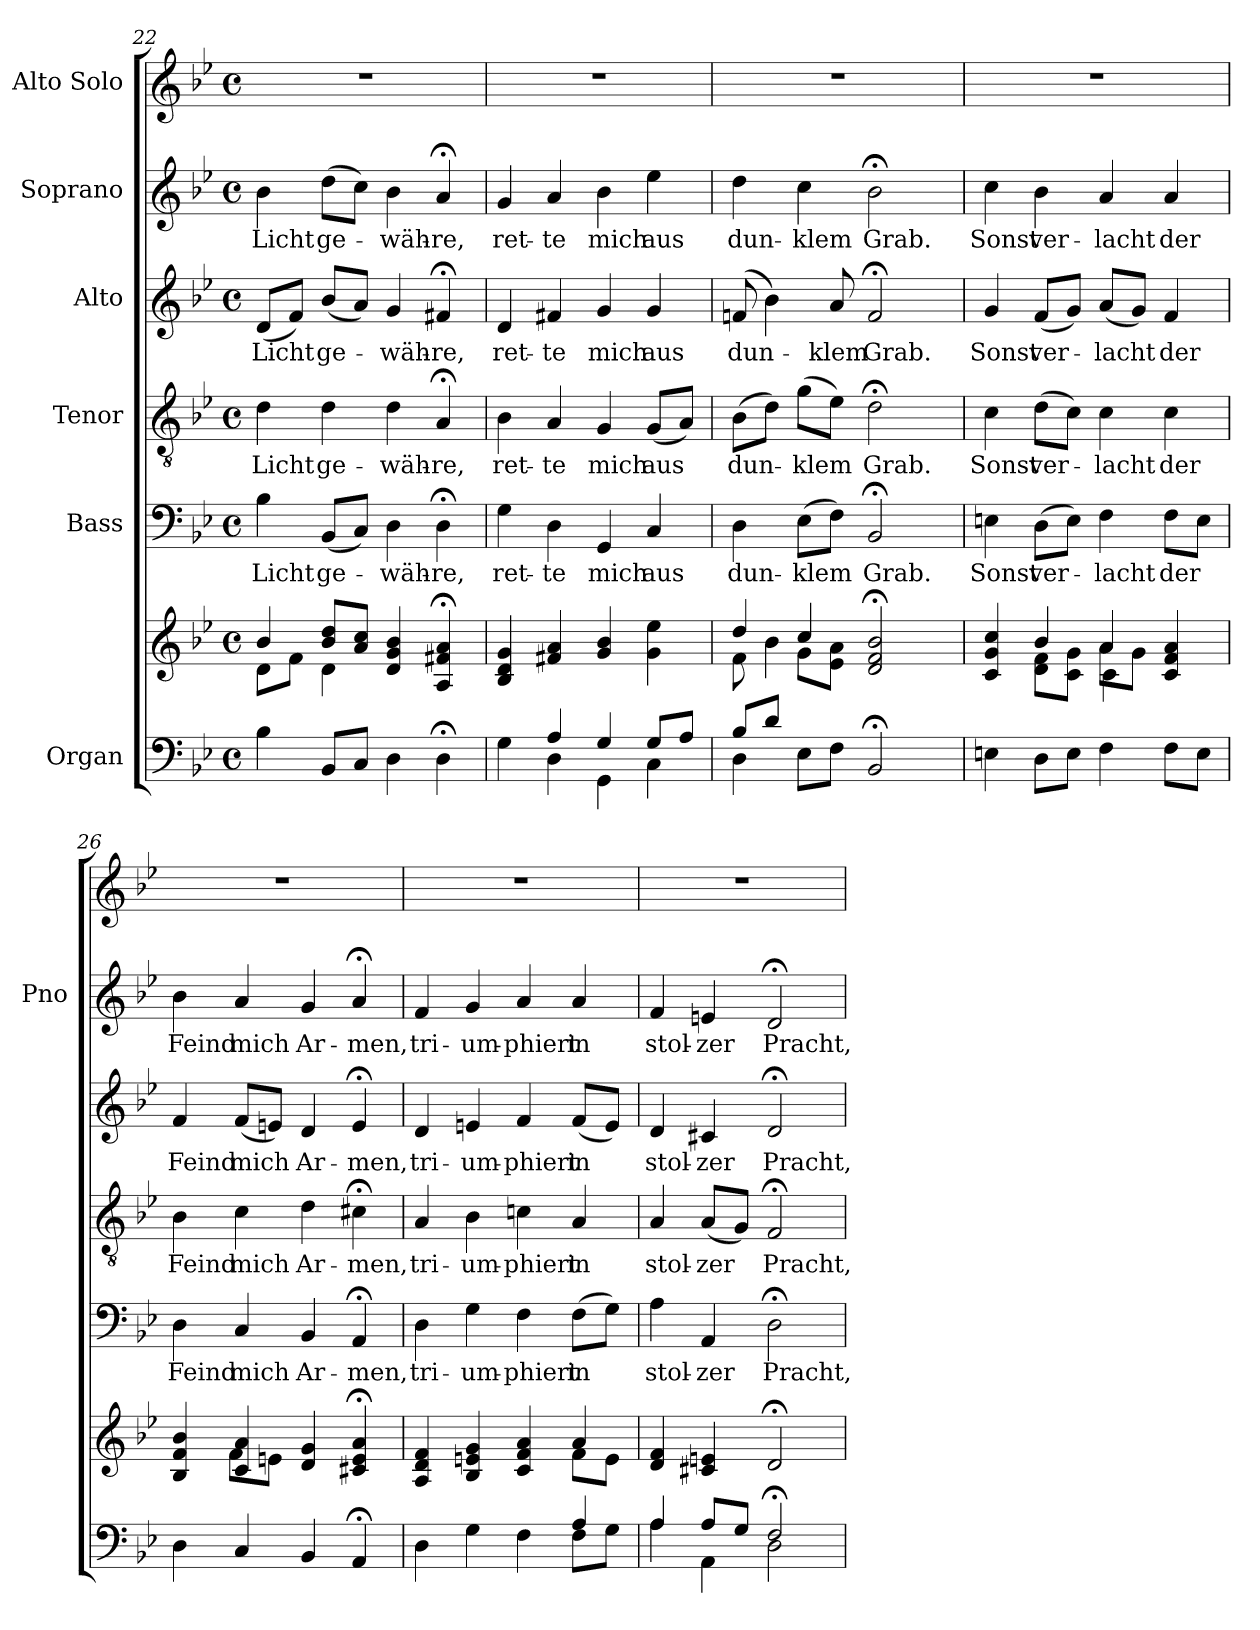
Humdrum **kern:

**kern	**kern	**kern	**text	**kern	**text	**kern	**text	**kern	**text	**kern
*part6	*part6	*part5	*part5	*part4	*part4	*part3	*part3	*part2	*part2	*part1
*staff7	*staff6	*staff5	*staff5	*staff4	*staff4	*staff3	*staff3	*staff2	*staff2	*staff1
*I"Organ	*	*I"Bass	*	*I"Tenor	*	*I"Alto	*	*I"Soprano	*	*I"Alto Solo
*	*	*	*	*	*	*	*	*I'Pno	*	*
*clefF4	*clefG2	*clefF4	*	*clefGv2	*	*clefG2	*	*clefG2	*	*clefG2
*k[b-e-]	*k[b-e-]	*k[b-e-]	*	*k[b-e-]	*	*k[b-e-]	*	*k[b-e-]	*	*k[b-e-]
*B-:	*B-:	*B-:	*	*B-:	*	*B-:	*	*B-:	*	*B-:
*M4/4	*M4/4	*M4/4	*	*M4/4	*	*M4/4	*	*M4/4	*	*M4/4
*met(c)	*met(c)	*met(c)	*	*met(c)	*	*met(c)	*	*met(c)	*	*met(c)
=22	=22	=22	=22	=22	=22	=22	=22	=22	=22	=22
*	*^	*	*	*	*	*	*	*	*	*
4B-\	4b-/	8d\L	4B-\	Licht	4d\	Licht	(8d/L	Licht	4b-\	Licht	1r
.	.	8f\J	.	.	.	.	8f/J)	.	.	.	.
8BB-/L	8b-/ 8dd/L	4d\	(8BB-/L	ge-	4d\	ge-	(8b-/L	ge-	(8dd\L	ge-	.
8C/J	8a/ 8cc/J	.	8C/J)	.	.	.	8a/J)	.	8cc\J)	.	.
4D\	4d/ 4g/ 4b-/	2ryy	4D\	-wäh-	4d\	-wäh-	4g/	-wäh-	4b-\	-wäh-	.
4D;<\	4A/;< 4f#X/;< 4a/;<	.	4D;<\	-re,	4A;</	-re,	4f#X;</	-re,	4a;</	-re,	.
*	*v	*v	*	*	*	*	*	*	*	*	*
=23	=23	=23	=23	=23	=23	=23	=23	=23	=23	=23
*^	*	*	*	*	*	*	*	*	*	*
4G\	4ryy	4B-/ 4d/ 4g/	4G\	ret-	4B-\	ret-	4d/	ret-	4g/	ret-	1r
4D\	4A/	4f#X/ 4a/	4D\	-te	4A/	-te	4f#X/	-te	4a/	-te	.
4GG\	4G/	4g/ 4b-/	4GG/	mich	4G/	mich	4g/	mich	4b-\	mich	.
4C\	8G/L	4g\ 4ee-\	4C/	aus	(8G/L	aus	4g/	aus	4ee-\	aus	.
.	8A/J	.	.	.	8A/J)	.	.	.	.	.	.
=24	=24	=24	=24	=24	=24	=24	=24	=24	=24	=24	=24
*	*	*^	*	*	*	*	*	*	*	*	*
*	*	*	*^	*	*	*	*	*	*	*	*	*
4D\	8B-/L	4dd/	8f\	4ryy	4D\	dun-	(8B-\L	dun-	(8fn/	dun-	4dd\	dun-	1r
.	8d/J	.	4b-\	.	.	.	8d\J)	.	4b-\)	.	.	.	.
8E-\L	2.ryy	4cc/	.	8g\L	(8E-\L	-klem	(8g\L	-klem	.	.	4cc\	-klem	.
8F\J	.	.	2ryy	8e-\ 8a\J	8F\J)	.	8e-\J)	.	8a/	-klem	.	.	.
2BB-;</	.	2d/;< 2f/;< 2b-/;<	.	2ryy	2BB-;</	Grab.	2d;<\	Grab.	2f;</	Grab.	2b-;<\	Grab.	.
.	.	.	8ryy	.	.	.	.	.	.	.	.	.	.
*v	*v	*	*	*	*	*	*	*	*	*	*	*	*
!!LO:PB:g=z
=25	=25	=25	=25	=25	=25	=25	=25	=25	=25	=25	=25	=25
4En\	4c/ 4g/ 4cc/	4ryy	2ryy	4En\	Sonst	4c\	Sonst	4g/	Sonst	4cc\	Sonst	1r
8D\L	4b-/	8d\ 8f\L	.	(8D\L	ver-	(8d\L	ver-	(8f/L	ver-	4b-\	ver-	.
8E\J	.	8c\ 8g\J	.	8E\J)	.	8c\J)	.	8g/J)	.	.	.	.
4F\	4a/	8a\L	4c\	4F\	-lacht	4c\	-lacht	(8a/L	-lacht	4a/	-lacht	.
.	.	8g\J	.	.	.	.	.	8g/J)	.	.	.	.
8F\L	4c/ 4f/ 4a/	4ryy	4ryy	8F\L	der	4c\	der	4f/	der	4a/	der	.
8E\J	.	.	.	8E\J	.	.	.	.	.	.	.	.
*	*	*v	*v	*	*	*	*	*	*	*	*	*
=26	=26	=26	=26	=26	=26	=26	=26	=26	=26	=26	=26
4D\	4B-/ 4f/ 4b-/	4ryy	4D\	Feind	4B-\	Feind	4f/	Feind	4b-\	Feind	1r
4C/	4c/ 4a/	8f\L	4C/	mich	4c\	mich	(8f/L	mich	4a/	mich	.
.	.	8en\J	.	.	.	.	8en/J)	.	.	.	.
4BB-/	4d/ 4g/	2ryy	4BB-/	Ar-	4d\	Ar-	4d/	Ar-	4g/	Ar-	.
4AA;</	4c#X/;< 4e/;< 4a/;<	.	4AA;</	-men,	4c#X;<\	-men,	4e;</	-men,	4a;</	-men,	.
=27	=27	=27	=27	=27	=27	=27	=27	=27	=27	=27	=27
*^	*	*	*	*	*	*	*	*	*	*	*
4D\	2.ryy	4A/ 4d/ 4f/	2.ryy	4D\	tri-	4A/	tri-	4d/	tri-	4f/	tri-	1r
4G\	.	4B-/ 4en/ 4g/	.	4G\	-um-	4B-\	-um-	4en/	-um-	4g/	-um-	.
4F\	.	4c/ 4f/ 4a/	.	4F\	-phiert	4cn\	-phiert	4f/	-phiert	4a/	-phiert	.
8F\L	4A/	4a/	8f\L	(8F\L	in	4A/	in	(8f/L	in	4a/	in	.
8G\J	.	.	8e\J	8G\J)	.	.	.	8e/J)	.	.	.	.
*	*	*v	*v	*	*	*	*	*	*	*	*	*
=28	=28	=28	=28	=28	=28	=28	=28	=28	=28	=28	=28
4A\	4A/	4d/ 4f/	4A\	stol-	4A/	stol-	4d/	stol-	4f/	stol-	1r
4AA\	8A/L	4c#X/ 4en/	4AA/	-zer	(8A/L	-zer	4c#X/	-zer	4en/	-zer	.
.	8G/J	.	.	.	8G/J)	.	.	.	.	.	.
2D;<\	2F/	2d;</	2D;<\	Pracht,	2F;</	Pracht,	2d;</	Pracht,	2d;</	Pracht,	.
*v	*v	*	*	*	*	*	*	*	*	*	*
=	=	=	=	=	=	=	=	=	=	=
*-	*-	*-	*-	*-	*-	*-	*-	*-	*-	*-
